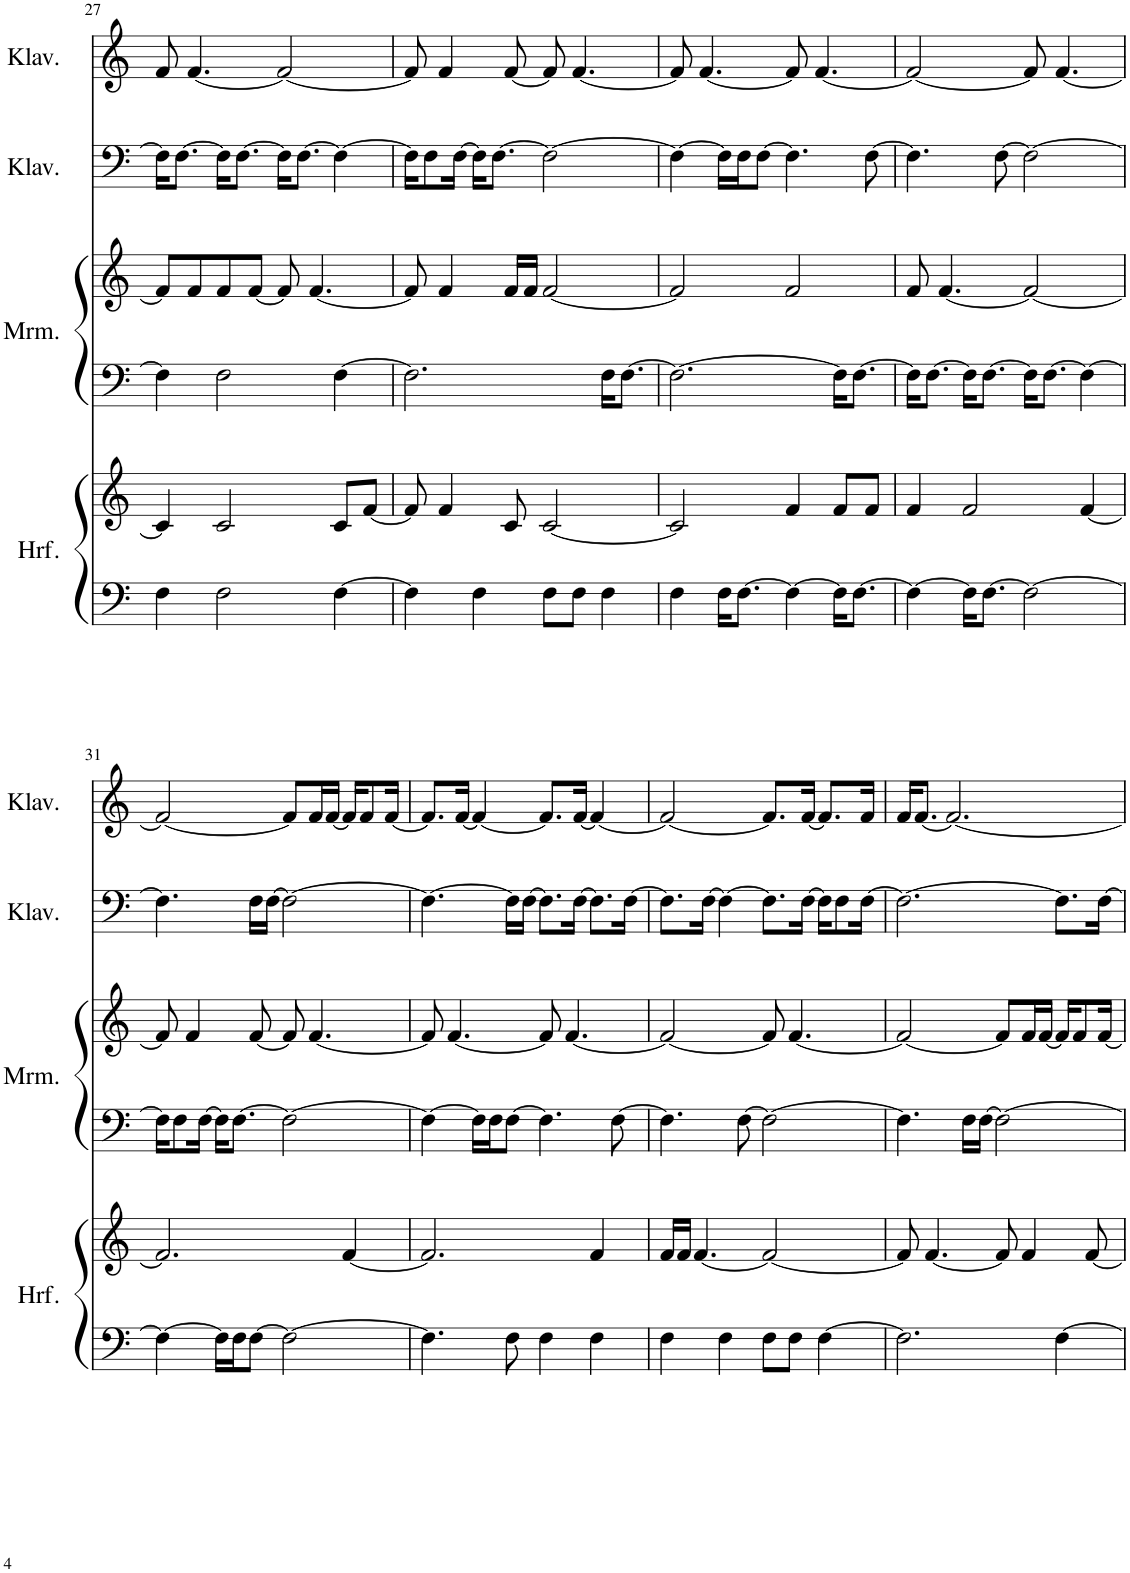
**kern	**kern	**kern	**kern	**kern	**kern
*part4	*part4	*part3	*part3	*part2	*part1
*staff6	*staff5	*staff4	*staff3	*staff2	*staff1
*I"Harfe	*	*I"Marimba	*	*I"Klavier	*I"Klavier
*I'Hrf.	*	*I'Mrm.	*	*I'Klav.	*I'Klav.
!!LO:PB:g=z
*clefF4	*clefG2	*clefF4	*clefG2	*clefF4	*clefG2
*k[]	*k[]	*k[]	*k[]	*k[]	*k[]
*M4/4	*M4/4	*M4/4	*M4/4	*M4/4	*M4/4
=27	=27	=27	=27	=27	=27
4F\	4c/]	4F\]	8f/L]	16F\KL]	8f/
.	.	.	.	[8.F\J	.
.	.	.	8f/	.	[4.f/
2F\	2c/	2F\	8f/	16F\KL]	.
.	.	.	.	[8.F\J	.
.	.	.	[8f/J	.	.
.	.	.	8f/]	16F\KL]	2f/_
.	.	.	.	[8.F\J	.
.	.	.	[4.f/	.	.
[4F\	8c/L	[4F\	.	4F\_	.
.	[8f/J	.	.	.	.
=28	=28	=28	=28	=28	=28
4F\]	8f/]	2.F\]	8f/]	16F\KL]	8f/]
.	.	.	.	8F\	.
.	4f/	.	4f/	.	4f/
.	.	.	.	[16F\Jk	.
4F\	.	.	.	16F\KL]	.
.	.	.	.	[8.F\J	.
.	8c/	.	16f/LL	.	[8f/
.	.	.	16f/JJ	.	.
8F\L	[2c/	.	[2f/	2F\_	8f/]
8F\J	.	.	.	.	[4.f/
4F\	.	16F\KL	.	.	.
.	.	[8.F\J	.	.	.
=29	=29	=29	=29	=29	=29
4F\	2c/]	2.F\_	2f/]	4F\_	8f/]
.	.	.	.	.	[4.f/
16F\KL	.	.	.	16F\LL]	.
[8.F\J	.	.	.	16F\J	.
.	.	.	.	[8F\J	.
4F\_	4f/	.	2f/	4.F\]	8f/]
.	.	.	.	.	[4.f/
16F\KL]	8f/L	16F\KL]	.	.	.
[8.F\J	.	[8.F\J	.	.	.
.	8f/J	.	.	[8F\	.
=30	=30	=30	=30	=30	=30
4F\_	4f/	16F\KL]	8f/	4.F\]	2f/_
.	.	[8.F\J	.	.	.
.	.	.	[4.f/	.	.
16F\KL]	2f/	16F\KL]	.	.	.
[8.F\J	.	[8.F\J	.	.	.
.	.	.	.	[8F\	.
2F\_	.	16F\KL]	2f/_	2F\_	8f/]
.	.	[8.F\J	.	.	.
.	.	.	.	.	[4.f/
.	[4f/	4F\_	.	.	.
!!LO:LB:g=z
=31	=31	=31	=31	=31	=31
4F\_	2.f/]	16F\KL]	8f/]	4.F\]	2f/_
.	.	8F\	.	.	.
.	.	.	4f/	.	.
.	.	[16F\Jk	.	.	.
16F\LL]	.	16F\KL]	.	.	.
16F\J	.	[8.F\J	.	.	.
[8F\J	.	.	[8f/	16F\LL	.
.	.	.	.	[16F\JJ	.
2F\_	.	2F\_	8f/]	2F\_	8f/L]
.	.	.	[4.f/	.	16f/L
.	.	.	.	.	[16f/JJ
.	[4f/	.	.	.	16f/KL]
.	.	.	.	.	8f/
.	.	.	.	.	[16f/Jk
=32	=32	=32	=32	=32	=32
4.F\]	2.f/]	4F\_	8f/]	4.F\_	8.f/L]
.	.	.	[4.f/	.	.
.	.	.	.	.	[16f/Jk
.	.	16F\LL]	.	.	4f/_
.	.	16F\J	.	.	.
8F\	.	[8F\J	.	16F\LL]	.
.	.	.	.	[16F\JJ	.
4F\	.	4.F\]	8f/]	8.F\L]	8.f/L]
.	.	.	[4.f/	.	.
.	.	.	.	[16F\Jk	[16f/Jk
4F\	4f/	.	.	8.F\L]	4f/_
.	.	[8F\	.	.	.
.	.	.	.	[16F\Jk	.
=33	=33	=33	=33	=33	=33
4F\	16f/LL	4.F\]	2f/_	8.F\L]	2f/_
.	16f/JJ	.	.	.	.
.	[4.f/	.	.	.	.
.	.	.	.	[16F\Jk	.
4F\	.	.	.	4F\_	.
.	.	[8F\	.	.	.
8F\L	2f/_	2F\_	8f/]	8.F\L]	8.f/L]
8F\J	.	.	[4.f/	.	.
.	.	.	.	[16F\Jk	[16f/Jk
[4F\	.	.	.	16F\KL]	8.f/L]
.	.	.	.	8F\	.
.	.	.	.	[16F\Jk	16f/Jk
=34	=34	=34	=34	=34	=34
2.F\]	8f/]	4.F\]	2f/_	2.F\_	16f/KL
.	.	.	.	.	[8.f/J
.	[4.f/	.	.	.	.
.	.	.	.	.	2.f/_
.	.	16F\LL	.	.	.
.	.	[16F\JJ	.	.	.
.	8f/]	2F\_	8f/L]	.	.
.	4f/	.	16f/L	.	.
.	.	.	[16f/JJ	.	.
[4F\	.	.	16f/KL]	8.F\L]	.
.	.	.	8f/	.	.
.	[8f/	.	.	.	.
.	.	.	[16f/Jk	[16F\Jk	.
=	=	=	=	=	=
*-	*-	*-	*-	*-	*-
